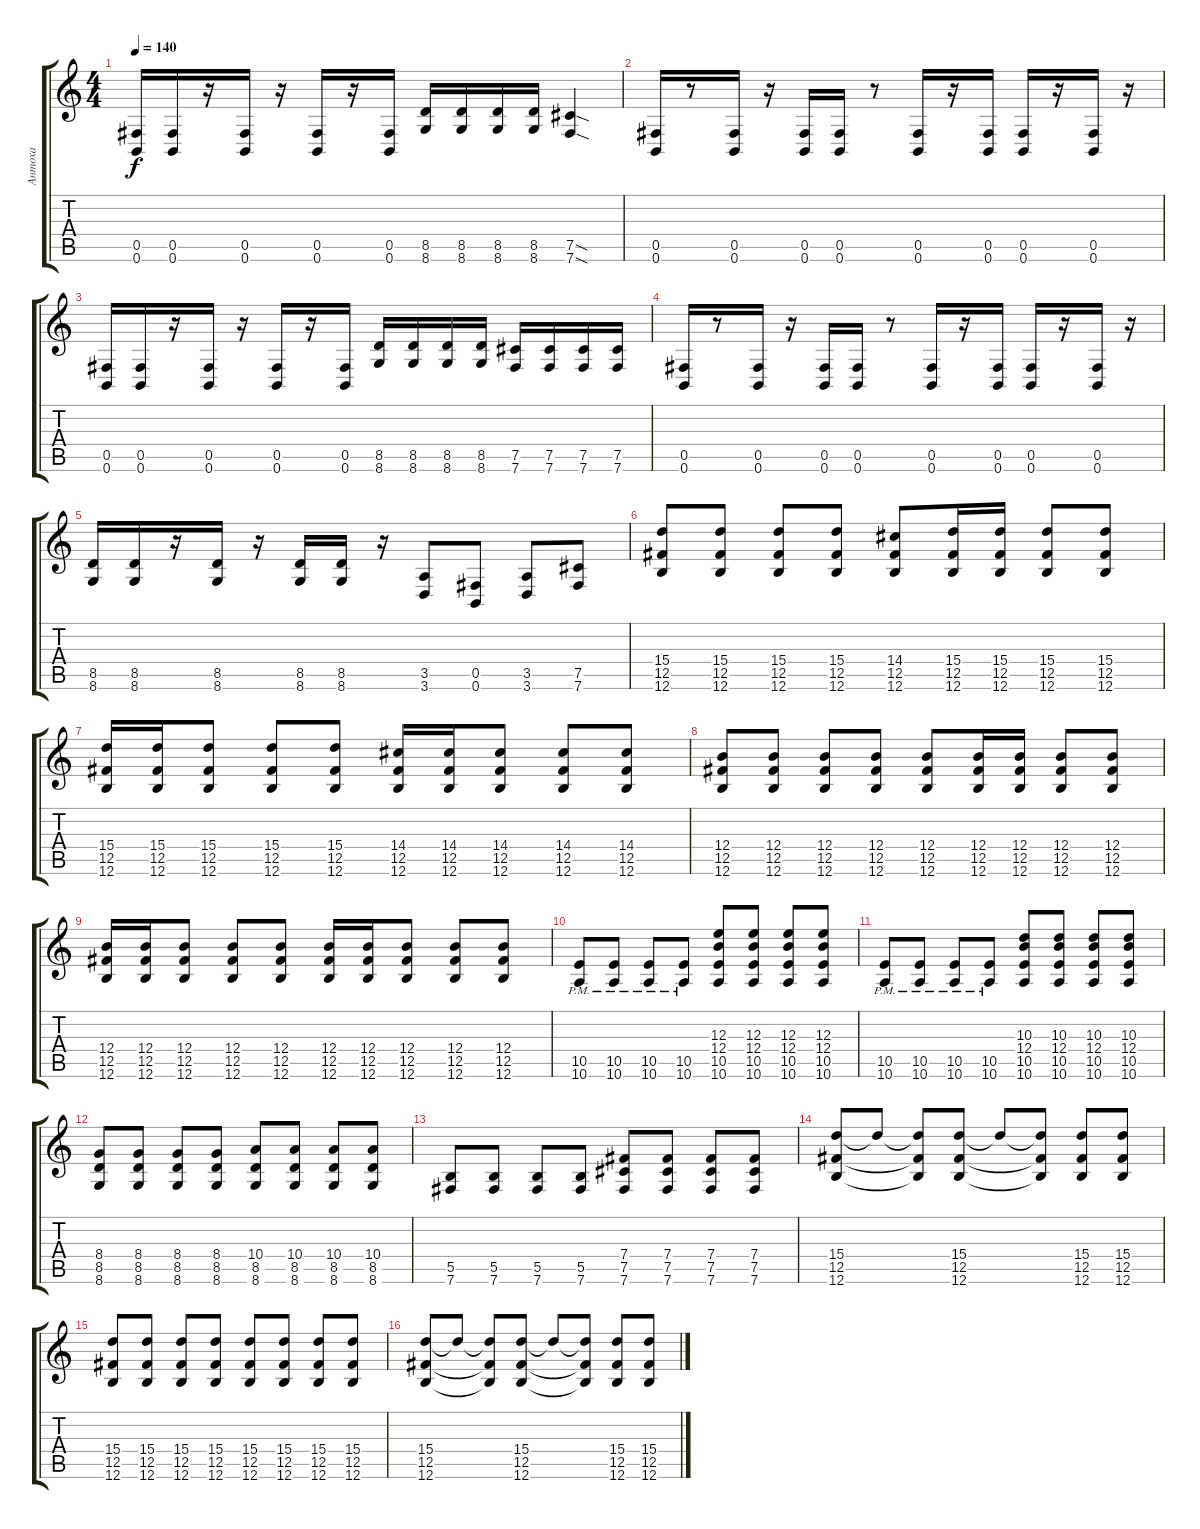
\track ("Антоха" "Антоха") {instrument distortionguitar}
\staff {score tabs}
\tuning (Db4 Ab3 E3 B2 Gb2 B1) {hide}
\ts (4 4)
\tempo 140
\clef g2
\ks c
(0.5 0.6).16{dy f} (0.5 0.6).16 r.16 (0.5 0.6).16 r.16 (0.5 0.6).16 r.16 (0.5 0.6).16 (8.5 8.6).16 (8.5 8.6).16 (8.5 8.6).16 (8.5 8.6).16 (7.5{sod} 7.6{sod}).4 |
(0.5 0.6).16 r.8 (0.5 0.6).16 r.16 (0.5 0.6).16 (0.5 0.6).16 r.8 (0.5 0.6).16 r.16 (0.5 0.6).16 (0.5 0.6).16 r.16 (0.5 0.6).16 r.16 |
(0.5 0.6).16 (0.5 0.6).16 r.16 (0.5 0.6).16 r.16 (0.5 0.6).16 r.16 (0.5 0.6).16 (8.5 8.6).16 (8.5 8.6).16 (8.5 8.6).16 (8.5 8.6).16 (7.5 7.6).16 (7.5 7.6).16 (7.5 7.6).16 (7.5 7.6).16 |
(0.5 0.6).16 r.8 (0.5 0.6).16 r.16 (0.5 0.6).16 (0.5 0.6).16 r.8 (0.5 0.6).16 r.16 (0.5 0.6).16 (0.5 0.6).16 r.16 (0.5 0.6).16 r.16 |
(8.5 8.6).16 (8.5 8.6).16 r.16 (8.5 8.6).16 r.16 (8.5 8.6).16 (8.5 8.6).16 r.16 (3.5 3.6).8 (0.5 0.6).8 (3.5 3.6).8 (7.5 7.6).8 |
(15.4 12.5 12.6).8 (15.4 12.5 12.6).8 (15.4 12.5 12.6).8 (15.4 12.5 12.6).8 (14.4 12.5 12.6).8 (15.4 12.5 12.6).16 (15.4 12.5 12.6).16 (15.4 12.5 12.6).8 (15.4 12.5 12.6).8 |
(15.4 12.5 12.6).16 (15.4 12.5 12.6).16 (15.4 12.5 12.6).8 (15.4 12.5 12.6).8 (15.4 12.5 12.6).8 (14.4 12.5 12.6).16 (14.4 12.5 12.6).16 (14.4 12.5 12.6).8 (14.4 12.5 12.6).8 (14.4 12.5 12.6).8 |
(12.4 12.5 12.6).8 (12.4 12.5 12.6).8 (12.4 12.5 12.6).8 (12.4 12.5 12.6).8 (12.4 12.5 12.6).8 (12.4 12.5 12.6).16 (12.4 12.5 12.6).16 (12.4 12.5 12.6).8 (12.4 12.5 12.6).8 |
(12.4 12.5 12.6).16 (12.4 12.5 12.6).16 (12.4 12.5 12.6).8 (12.4 12.5 12.6).8 (12.4 12.5 12.6).8 (12.4 12.5 12.6).16 (12.4 12.5 12.6).16 (12.4 12.5 12.6).8 (12.4 12.5 12.6).8 (12.4 12.5 12.6).8 |
(10.5{pm} 10.6{pm}).8 (10.5{pm} 10.6{pm}).8 (10.5{pm} 10.6{pm}).8 (10.5{pm} 10.6{pm}).8 (12.3 12.4 10.5 10.6).8 (12.3 12.4 10.5 10.6).8 (12.3 12.4 10.5 10.6).8 (12.3 12.4 10.5 10.6).8 |
(10.5{pm} 10.6{pm}).8 (10.5{pm} 10.6{pm}).8 (10.5{pm} 10.6{pm}).8 (10.5{pm} 10.6{pm}).8 (10.3 12.4 10.5 10.6).8 (10.3 12.4 10.5 10.6).8 (10.3 12.4 10.5 10.6).8 (10.3 12.4 10.5 10.6).8 |
(8.4 8.5 8.6).8 (8.4 8.5 8.6).8 (8.4 8.5 8.6).8 (8.4 8.5 8.6).8 (10.4 8.5 8.6).8 (10.4 8.5 8.6).8 (10.4 8.5 8.6).8 (10.4 8.5 8.6).8 |
(5.5 7.6).8 (5.5 7.6).8 (5.5 7.6).8 (5.5 7.6).8 (7.4 7.5 7.6).8 (7.4 7.5 7.6).8 (7.4 7.5 7.6).8 (7.4 7.5 7.6).8 |
(15.4 12.5 12.6).8 15.4{t}.8 (15.4{t} 12.5{t} 12.6{t}).8 (15.4 12.5 12.6).8 15.4{t}.8 (15.4{t} 12.5{t} 12.6{t}).8 (15.4 12.5 12.6).8 (15.4 12.5 12.6).8 |
(15.4 12.5 12.6).8 (15.4 12.5 12.6).8 (15.4 12.5 12.6).8 (15.4 12.5 12.6).8 (15.4 12.5 12.6).8 (15.4 12.5 12.6).8 (15.4 12.5 12.6).8 (15.4 12.5 12.6).8 |
(15.4 12.5 12.6).8 15.4{t}.8 (15.4{t} 12.5{t} 12.6{t}).8 (15.4 12.5 12.6).8 15.4{t}.8 (15.4{t} 12.5{t} 12.6{t}).8 (15.4 12.5 12.6).8 (15.4 12.5 12.6).8
